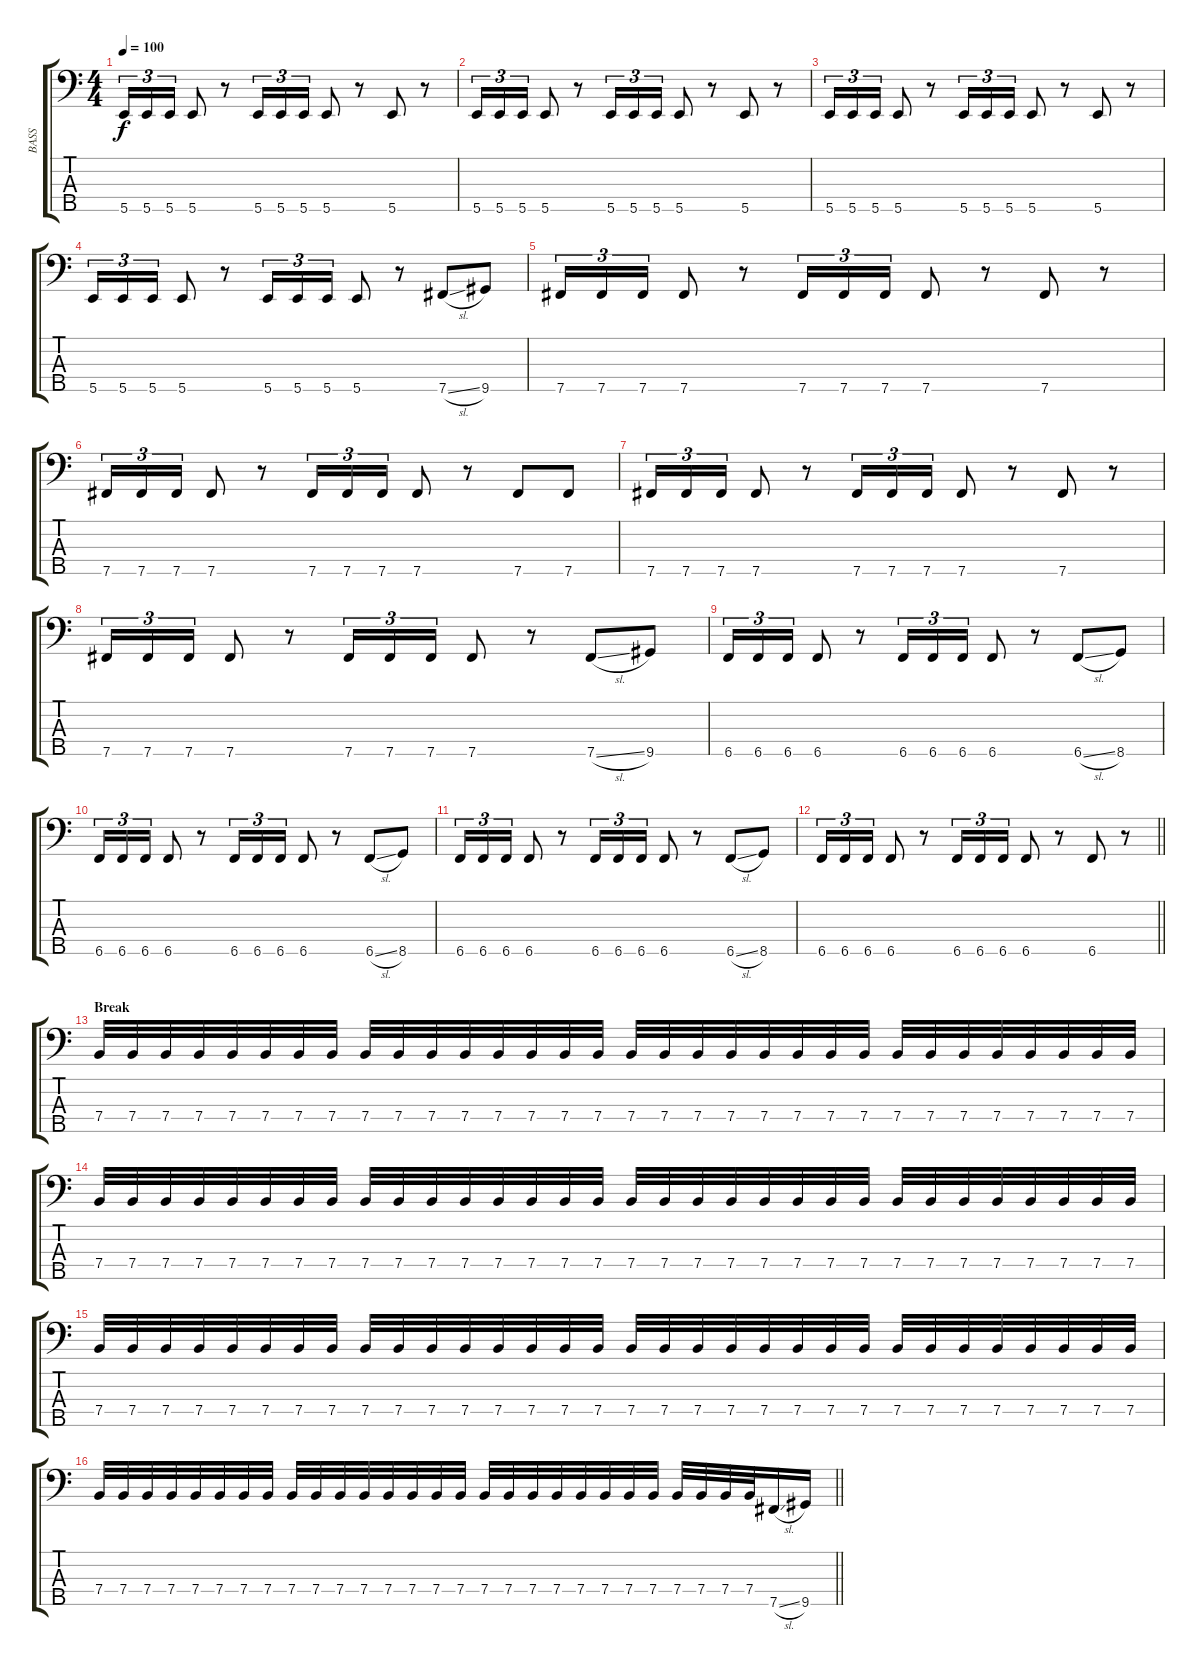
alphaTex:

\track ("BASS" "BASS") {instrument electricbasspick}
\staff {score tabs}
\tuning (G2 D2 A1 E1 B0) {hide}
\ts (4 4)
\tempo 100
\clef f4
\ks c
5.5.16{tu (3 2) dy f} 5.5.16{tu (3 2)} 5.5.16{tu (3 2)} 5.5.8 r.8 5.5.16{tu (3 2)} 5.5.16{tu (3 2)} 5.5.16{tu (3 2)} 5.5.8 r.8 5.5.8 r.8 |
5.5.16{tu (3 2)} 5.5.16{tu (3 2)} 5.5.16{tu (3 2)} 5.5.8 r.8 5.5.16{tu (3 2)} 5.5.16{tu (3 2)} 5.5.16{tu (3 2)} 5.5.8 r.8 5.5.8 r.8 |
5.5.16{tu (3 2)} 5.5.16{tu (3 2)} 5.5.16{tu (3 2)} 5.5.8 r.8 5.5.16{tu (3 2)} 5.5.16{tu (3 2)} 5.5.16{tu (3 2)} 5.5.8 r.8 5.5.8 r.8 |
5.5.16{tu (3 2)} 5.5.16{tu (3 2)} 5.5.16{tu (3 2)} 5.5.8 r.8 5.5.16{tu (3 2)} 5.5.16{tu (3 2)} 5.5.16{tu (3 2)} 5.5.8 r.8 7.5{sl}.8 9.5.8 |
7.5.16{tu (3 2)} 7.5.16{tu (3 2)} 7.5.16{tu (3 2)} 7.5.8 r.8 7.5.16{tu (3 2)} 7.5.16{tu (3 2)} 7.5.16{tu (3 2)} 7.5.8 r.8 7.5.8 r.8 |
7.5.16{tu (3 2)} 7.5.16{tu (3 2)} 7.5.16{tu (3 2)} 7.5.8 r.8 7.5.16{tu (3 2)} 7.5.16{tu (3 2)} 7.5.16{tu (3 2)} 7.5.8 r.8 7.5.8 7.5.8 |
7.5.16{tu (3 2)} 7.5.16{tu (3 2)} 7.5.16{tu (3 2)} 7.5.8 r.8 7.5.16{tu (3 2)} 7.5.16{tu (3 2)} 7.5.16{tu (3 2)} 7.5.8 r.8 7.5.8 r.8 |
7.5.16{tu (3 2)} 7.5.16{tu (3 2)} 7.5.16{tu (3 2)} 7.5.8 r.8 7.5.16{tu (3 2)} 7.5.16{tu (3 2)} 7.5.16{tu (3 2)} 7.5.8 r.8 7.5{sl}.8 9.5.8 |
6.5.16{tu (3 2)} 6.5.16{tu (3 2)} 6.5.16{tu (3 2)} 6.5.8 r.8 6.5.16{tu (3 2)} 6.5.16{tu (3 2)} 6.5.16{tu (3 2)} 6.5.8 r.8 6.5{sl}.8 8.5.8 |
6.5.16{tu (3 2)} 6.5.16{tu (3 2)} 6.5.16{tu (3 2)} 6.5.8 r.8 6.5.16{tu (3 2)} 6.5.16{tu (3 2)} 6.5.16{tu (3 2)} 6.5.8 r.8 6.5{sl}.8 8.5.8 |
6.5.16{tu (3 2)} 6.5.16{tu (3 2)} 6.5.16{tu (3 2)} 6.5.8 r.8 6.5.16{tu (3 2)} 6.5.16{tu (3 2)} 6.5.16{tu (3 2)} 6.5.8 r.8 6.5{sl}.8 8.5.8 |
\barLineRight lightlight
6.5.16{tu (3 2)} 6.5.16{tu (3 2)} 6.5.16{tu (3 2)} 6.5.8 r.8 6.5.16{tu (3 2)} 6.5.16{tu (3 2)} 6.5.16{tu (3 2)} 6.5.8 r.8 6.5.8 r.8 |
\section ("" "Break")
7.4.32 7.4.32 7.4.32 7.4.32 7.4.32 7.4.32 7.4.32 7.4.32 7.4.32 7.4.32 7.4.32 7.4.32 7.4.32 7.4.32 7.4.32 7.4.32 7.4.32 7.4.32 7.4.32 7.4.32 7.4.32 7.4.32 7.4.32 7.4.32 7.4.32 7.4.32 7.4.32 7.4.32 7.4.32 7.4.32 7.4.32 7.4.32 |
7.4.32 7.4.32 7.4.32 7.4.32 7.4.32 7.4.32 7.4.32 7.4.32 7.4.32 7.4.32 7.4.32 7.4.32 7.4.32 7.4.32 7.4.32 7.4.32 7.4.32 7.4.32 7.4.32 7.4.32 7.4.32 7.4.32 7.4.32 7.4.32 7.4.32 7.4.32 7.4.32 7.4.32 7.4.32 7.4.32 7.4.32 7.4.32 |
7.4.32 7.4.32 7.4.32 7.4.32 7.4.32 7.4.32 7.4.32 7.4.32 7.4.32 7.4.32 7.4.32 7.4.32 7.4.32 7.4.32 7.4.32 7.4.32 7.4.32 7.4.32 7.4.32 7.4.32 7.4.32 7.4.32 7.4.32 7.4.32 7.4.32 7.4.32 7.4.32 7.4.32 7.4.32 7.4.32 7.4.32 7.4.32 |
\barLineRight lightlight
7.4.32 7.4.32 7.4.32 7.4.32 7.4.32 7.4.32 7.4.32 7.4.32 7.4.32 7.4.32 7.4.32 7.4.32 7.4.32 7.4.32 7.4.32 7.4.32 7.4.32 7.4.32 7.4.32 7.4.32 7.4.32 7.4.32 7.4.32 7.4.32 7.4.32 7.4.32 7.4.32 7.4.32 7.5{sl}.16 9.5.16
